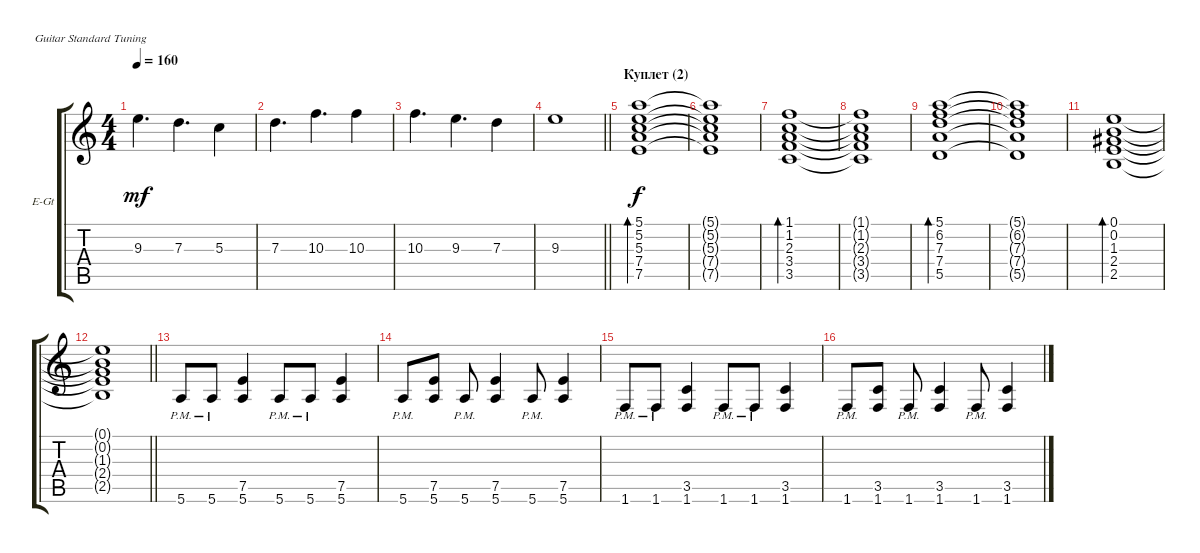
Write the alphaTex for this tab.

\bracketExtendMode groupsimilarinstruments
\firstSystemTrackNameOrientation horizontal
\otherSystemsTrackNameOrientation horizontal
\track ("Guitar(2)" "E-Gt") {instrument overdrivenguitar}
\staff {score tabs}
\tuning (E4 B3 G3 D3 A2 E2)
\ts (4 4)
\tempo 160
\clef g2
\ks c
9.3.4{d dy mf} 7.3.4{d} 5.3.4 |
7.3.4{d} 10.3.4{d} 10.3.4 |
10.3.4{d} 9.3.4{d} 7.3.4 |
\barLineRight lightlight
9.3.1 |
\section ("" "Куплет (2)")
(5.1 5.2 5.3 7.4 7.5).1{bd 240 dy f} |
(5.1{t} 5.2{t} 5.3{t} 7.4{t} 7.5{t}).1 |
(1.1 1.2 2.3 3.4 3.5).1{bd 240} |
(1.1{t} 1.2{t} 2.3{t} 3.4{t} 3.5{t}).1 |
(5.1 6.2 7.3 7.4 5.5).1{bd 240} |
(5.1{t} 6.2{t} 7.3{t} 7.4{t} 5.5{t}).1 |
(0.1 0.2 1.3 2.4 2.5).1{bd 240} |
\barLineRight lightlight
(0.1{t} 0.2{t} 1.3{t} 2.4{t} 2.5{t}).1 |
\section ("" " ")
5.6{pm}.8 5.6{pm}.8 (7.5 5.6).4 5.6{pm}.8 5.6{pm}.8 (7.5 5.6).4 |
5.6{pm}.8 (7.5 5.6).8 5.6{pm}.8 (7.5 5.6).4 5.6{pm}.8 (7.5 5.6).4 |
1.6{pm}.8 1.6{pm}.8 (3.5 1.6).4 1.6{pm}.8 1.6{pm}.8 (3.5 1.6).4 |
1.6{pm}.8 (3.5 1.6).8 1.6{pm}.8 (3.5 1.6).4 1.6{pm}.8 (3.5 1.6).4
